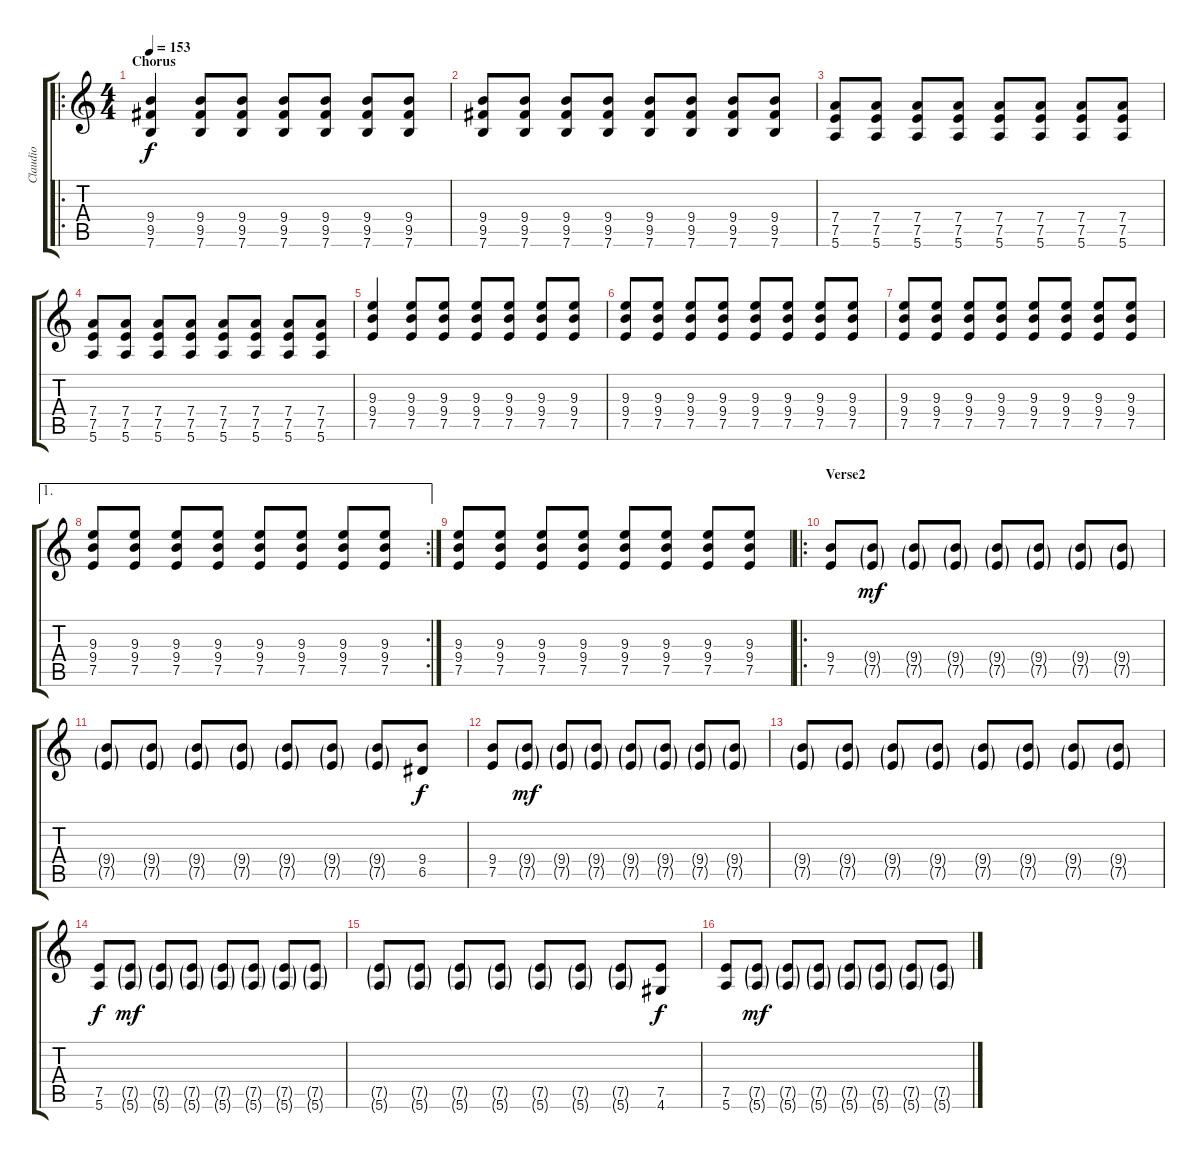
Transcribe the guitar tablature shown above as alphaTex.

\track ("Claudio" "Claudio") {instrument distortionguitar}
\staff {score tabs}
\tuning (E4 B3 G3 D3 A2 E2) {hide}
\ro
\ts (4 4)
\section ("" "Chorus")
\tempo 153
\clef g2
\ks c
(9.4 9.5 7.6).4{dy f volume 15 instrument distortionguitar} (9.4 9.5 7.6).8 (9.4 9.5 7.6).8 (9.4 9.5 7.6).8 (9.4 9.5 7.6).8 (9.4 9.5 7.6).8 (9.4 9.5 7.6).8 |
(9.4 9.5 7.6).8 (9.4 9.5 7.6).8 (9.4 9.5 7.6).8 (9.4 9.5 7.6).8 (9.4 9.5 7.6).8 (9.4 9.5 7.6).8 (9.4 9.5 7.6).8 (9.4 9.5 7.6).8 |
(7.4 7.5 5.6).8 (7.4 7.5 5.6).8 (7.4 7.5 5.6).8 (7.4 7.5 5.6).8 (7.4 7.5 5.6).8 (7.4 7.5 5.6).8 (7.4 7.5 5.6).8 (7.4 7.5 5.6).8 |
(7.4 7.5 5.6).8 (7.4 7.5 5.6).8 (7.4 7.5 5.6).8 (7.4 7.5 5.6).8 (7.4 7.5 5.6).8 (7.4 7.5 5.6).8 (7.4 7.5 5.6).8 (7.4 7.5 5.6).8 |
(9.3 9.4 7.5).4{volume 14 instrument overdrivenguitar} (9.3 9.4 7.5).8 (9.3 9.4 7.5).8 (9.3 9.4 7.5).8 (9.3 9.4 7.5).8 (9.3 9.4 7.5).8 (9.3 9.4 7.5).8 |
(9.3 9.4 7.5).8 (9.3 9.4 7.5).8 (9.3 9.4 7.5).8 (9.3 9.4 7.5).8 (9.3 9.4 7.5).8 (9.3 9.4 7.5).8 (9.3 9.4 7.5).8 (9.3 9.4 7.5).8 |
(9.3 9.4 7.5).8 (9.3 9.4 7.5).8 (9.3 9.4 7.5).8 (9.3 9.4 7.5).8 (9.3 9.4 7.5).8 (9.3 9.4 7.5).8 (9.3 9.4 7.5).8 (9.3 9.4 7.5).8 |
\ae 1
\rc 2
(9.3 9.4 7.5).8 (9.3 9.4 7.5).8 (9.3 9.4 7.5).8 (9.3 9.4 7.5).8 (9.3 9.4 7.5).8 (9.3 9.4 7.5).8 (9.3 9.4 7.5).8 (9.3 9.4 7.5).8 |
(9.3 9.4 7.5).8 (9.3 9.4 7.5).8 (9.3 9.4 7.5).8 (9.3 9.4 7.5).8 (9.3 9.4 7.5).8 (9.3 9.4 7.5).8 (9.3 9.4 7.5).8 (9.3 9.4 7.5).8 |
\ro
\section ("" "Verse2")
(9.4 7.5).8 (9.4{g} 7.5{g}).8{dy mf} (9.4{g} 7.5{g}).8 (9.4{g} 7.5{g}).8 (9.4{g} 7.5{g}).8 (9.4{g} 7.5{g}).8 (9.4{g} 7.5{g}).8 (9.4{g} 7.5{g}).8 |
(9.4{g} 7.5{g}).8 (9.4{g} 7.5{g}).8 (9.4{g} 7.5{g}).8 (9.4{g} 7.5{g}).8 (9.4{g} 7.5{g}).8 (9.4{g} 7.5{g}).8 (9.4{g} 7.5{g}).8 (9.4 6.5).8{dy f} |
(9.4 7.5).8 (9.4{g} 7.5{g}).8{dy mf} (9.4{g} 7.5{g}).8 (9.4{g} 7.5{g}).8 (9.4{g} 7.5{g}).8 (9.4{g} 7.5{g}).8 (9.4{g} 7.5{g}).8 (9.4{g} 7.5{g}).8 |
(9.4{g} 7.5{g}).8 (9.4{g} 7.5{g}).8 (9.4{g} 7.5{g}).8 (9.4{g} 7.5{g}).8 (9.4{g} 7.5{g}).8 (9.4{g} 7.5{g}).8 (9.4{g} 7.5{g}).8 (9.4{g} 7.5{g}).8 |
(7.5 5.6).8{dy f} (7.5{g} 5.6{g}).8{dy mf} (7.5{g} 5.6{g}).8 (7.5{g} 5.6{g}).8 (7.5{g} 5.6{g}).8 (7.5{g} 5.6{g}).8 (7.5{g} 5.6{g}).8 (7.5{g} 5.6{g}).8 |
(7.5{g} 5.6{g}).8 (7.5{g} 5.6{g}).8 (7.5{g} 5.6{g}).8 (7.5{g} 5.6{g}).8 (7.5{g} 5.6{g}).8 (7.5{g} 5.6{g}).8 (7.5{g} 5.6{g}).8 (7.5 4.6).8{dy f} |
(7.5 5.6).8 (7.5{g} 5.6{g}).8{dy mf} (7.5{g} 5.6{g}).8 (7.5{g} 5.6{g}).8 (7.5{g} 5.6{g}).8 (7.5{g} 5.6{g}).8 (7.5{g} 5.6{g}).8 (7.5{g} 5.6{g}).8
